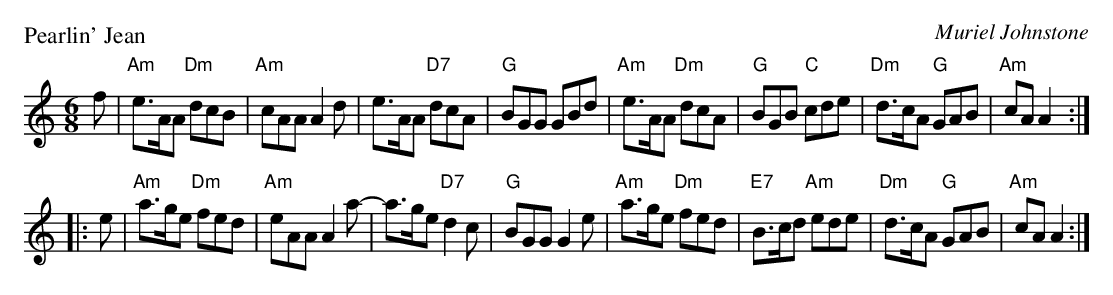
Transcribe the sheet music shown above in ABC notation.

X:1
P: Pearlin' Jean
C: Muriel Johnstone
M: 6/8
L: 1/8
K: Am
f \
| "Am"e>AA "Dm"dcB | "Am"cAA A2d | e>AA "D7"dcA | "G"BGG GBd \
| "Am"e>AA "Dm"dcA | "G"BGB "C"cde | "Dm"d>cA "G"GAB | "Am"cA A2 :|
|: e \
| "Am"a>ge "Dm"fed | "Am"eAA A2a- |  a>ge "D7"d2c | "G"BGG G2e \
| "Am"a>ge "Dm"fed | "E7"B>cd "Am"ede | "Dm"d>cA "G"GAB | "Am"cA A2 :|
